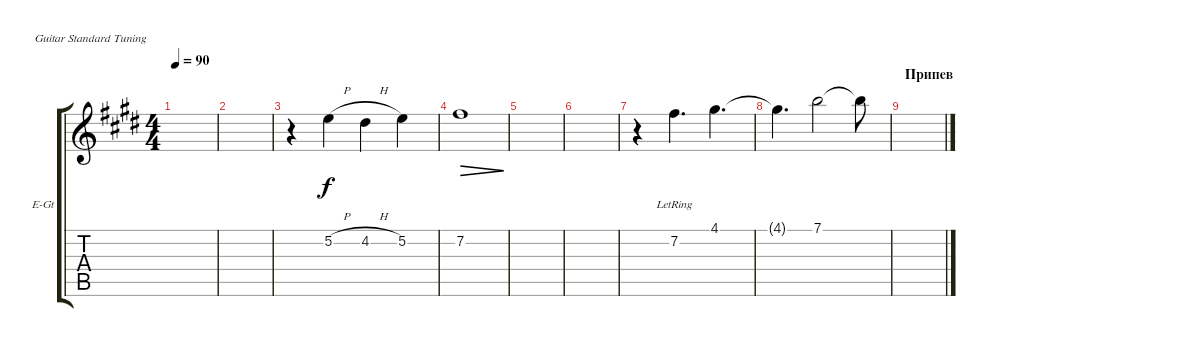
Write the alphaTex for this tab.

\defaultSystemsLayout 4
\bracketExtendMode groupsimilarinstruments
\firstSystemTrackNameOrientation horizontal
\otherSystemsTrackNameOrientation horizontal
\track ("Electric Guitar" "E-Gt") {instrument distortionguitar}
\staff {score tabs}
\tuning (E4 B3 G3 D3 A2 E2)
\ts (4 4)
\tempo 90
\clef g2
\scale
0.333333
\ks e
|
\scale
0.333333 |
\scale
0.333333 r.4 5.2{h}.4 4.2{h}.4 5.2.4 |
\scale
0.333333 7.2.1{dec} |
\scale
0.333333 |
\scale
0.333333 |
\scale
0.333333 r.4 7.2{lr}.4{d} 4.1.4{d} |
\scale
0.333333 4.1{t}.4{d} 7.1.2 7.1{t}.8 |
\section ("" "Припев")
\scale
0.333333 |
\scale
0.333333 |
\scale
0.333333 |
\scale
0.333333 |
\scale
0.333333 |
\scale
0.333333 |
\scale
0.333333 |
\scale
0.333333
